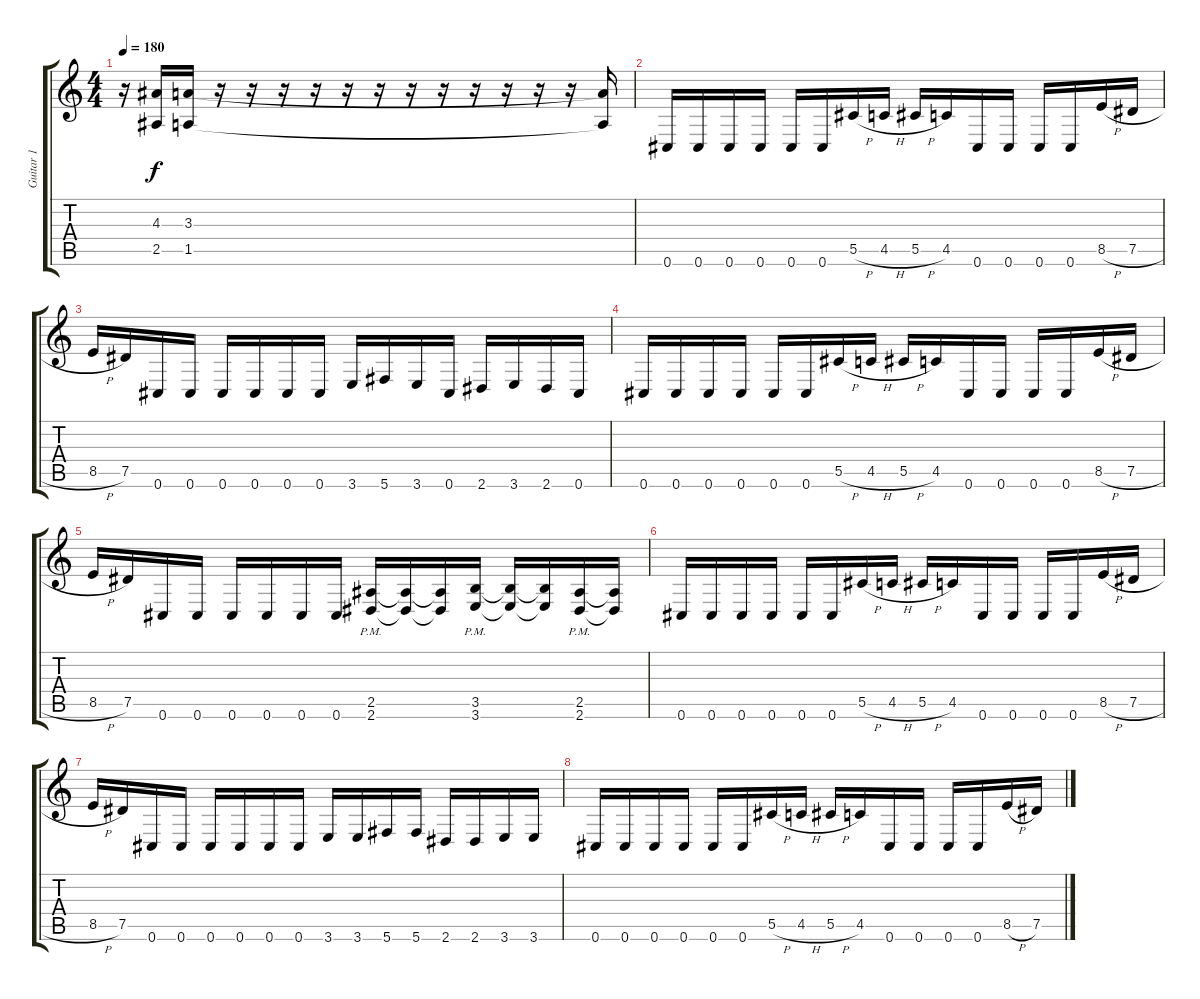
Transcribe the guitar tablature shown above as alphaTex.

\track ("Guitar 1" "Guitar 1") {instrument distortionguitar}
\staff {score tabs}
\tuning (Eb4 Bb3 Gb3 Db3 Ab2 Db2) {hide}
\ts (4 4)
\tempo 180
\clef g2
\ks c
r.16{dy f} (4.3{t} 2.5{t}).16 (3.3 1.5).16 r.16 r.16 r.16 r.16 r.16 r.16 r.16 r.16 r.16 r.16 r.16 r.16 (3.3{t} 1.5{t}).16 |
0.6.16 0.6.16 0.6.16 0.6.16 0.6.16 0.6.16 5.5{h}.16 4.5{h}.16 5.5{h}.16 4.5.16 0.6.16 0.6.16 0.6.16 0.6.16 8.5{h}.16 7.5{h}.16 |
8.5{h}.16 7.5.16 0.6.16 0.6.16 0.6.16 0.6.16 0.6.16 0.6.16 3.6.16 5.6.16 3.6.16 0.6.16 2.6.16 3.6.16 2.6.16 0.6.16 |
0.6.16 0.6.16 0.6.16 0.6.16 0.6.16 0.6.16 5.5{h}.16 4.5{h}.16 5.5{h}.16 4.5.16 0.6.16 0.6.16 0.6.16 0.6.16 8.5{h}.16 7.5{h}.16 |
8.5{h}.16 7.5.16 0.6.16 0.6.16 0.6.16 0.6.16 0.6.16 0.6.16 (2.5{pm} 2.6{pm}).16 (2.5{t} 2.6{t}).16 (2.5{t} 2.6{t}).16 (3.5{pm} 3.6{pm}).16 (3.5{t} 3.6{t}).16 (3.5{t} 3.6{t}).16 (2.5{pm} 2.6{pm}).16 (2.5{t} 2.6{t}).16 |
0.6.16 0.6.16 0.6.16 0.6.16 0.6.16 0.6.16 5.5{h}.16 4.5{h}.16 5.5{h}.16 4.5.16 0.6.16 0.6.16 0.6.16 0.6.16 8.5{h}.16 7.5{h}.16 |
8.5{h}.16 7.5.16 0.6.16 0.6.16 0.6.16 0.6.16 0.6.16 0.6.16 3.6.16 3.6.16 5.6.16 5.6.16 2.6.16 2.6.16 3.6.16 3.6.16 |
0.6.16 0.6.16 0.6.16 0.6.16 0.6.16 0.6.16 5.5{h}.16 4.5{h}.16 5.5{h}.16 4.5.16 0.6.16 0.6.16 0.6.16 0.6.16 8.5{h}.16 7.5{h}.16
